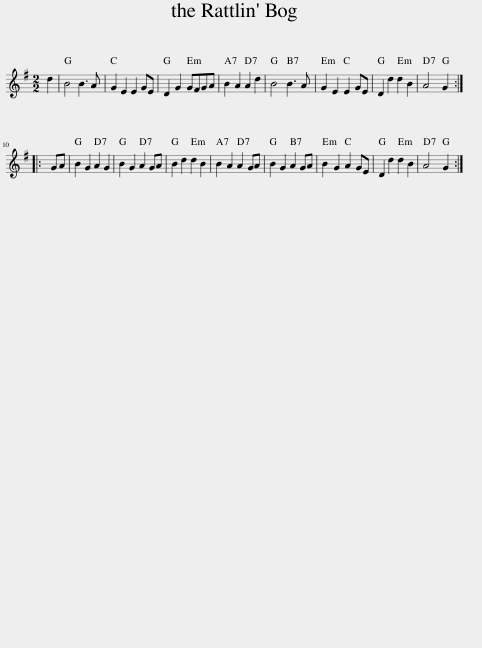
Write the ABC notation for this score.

X:1
L:1/8
M:2/2
I:linebreak $
K:G
V:1 treble
V:1
 d2 | B4 B3 A | G2 E2 E2 GE | D2 G2 GFGA | B2 A2 A2 d2 | %5
 B4 B3 A | G2 E2 E2 GE | D2 d2 d2 B2 | A4 G2 ::$ GA | %10
 B2 G2 A2 G2 | B2 G2 A2 GA | B2 d2 d2 B2 | B2 A2 A2 GA | B2 G2 A2 GA | %15
 B2 G2 A2 GE | D2 d2 d2 B2 | A4 G2 :| %18
